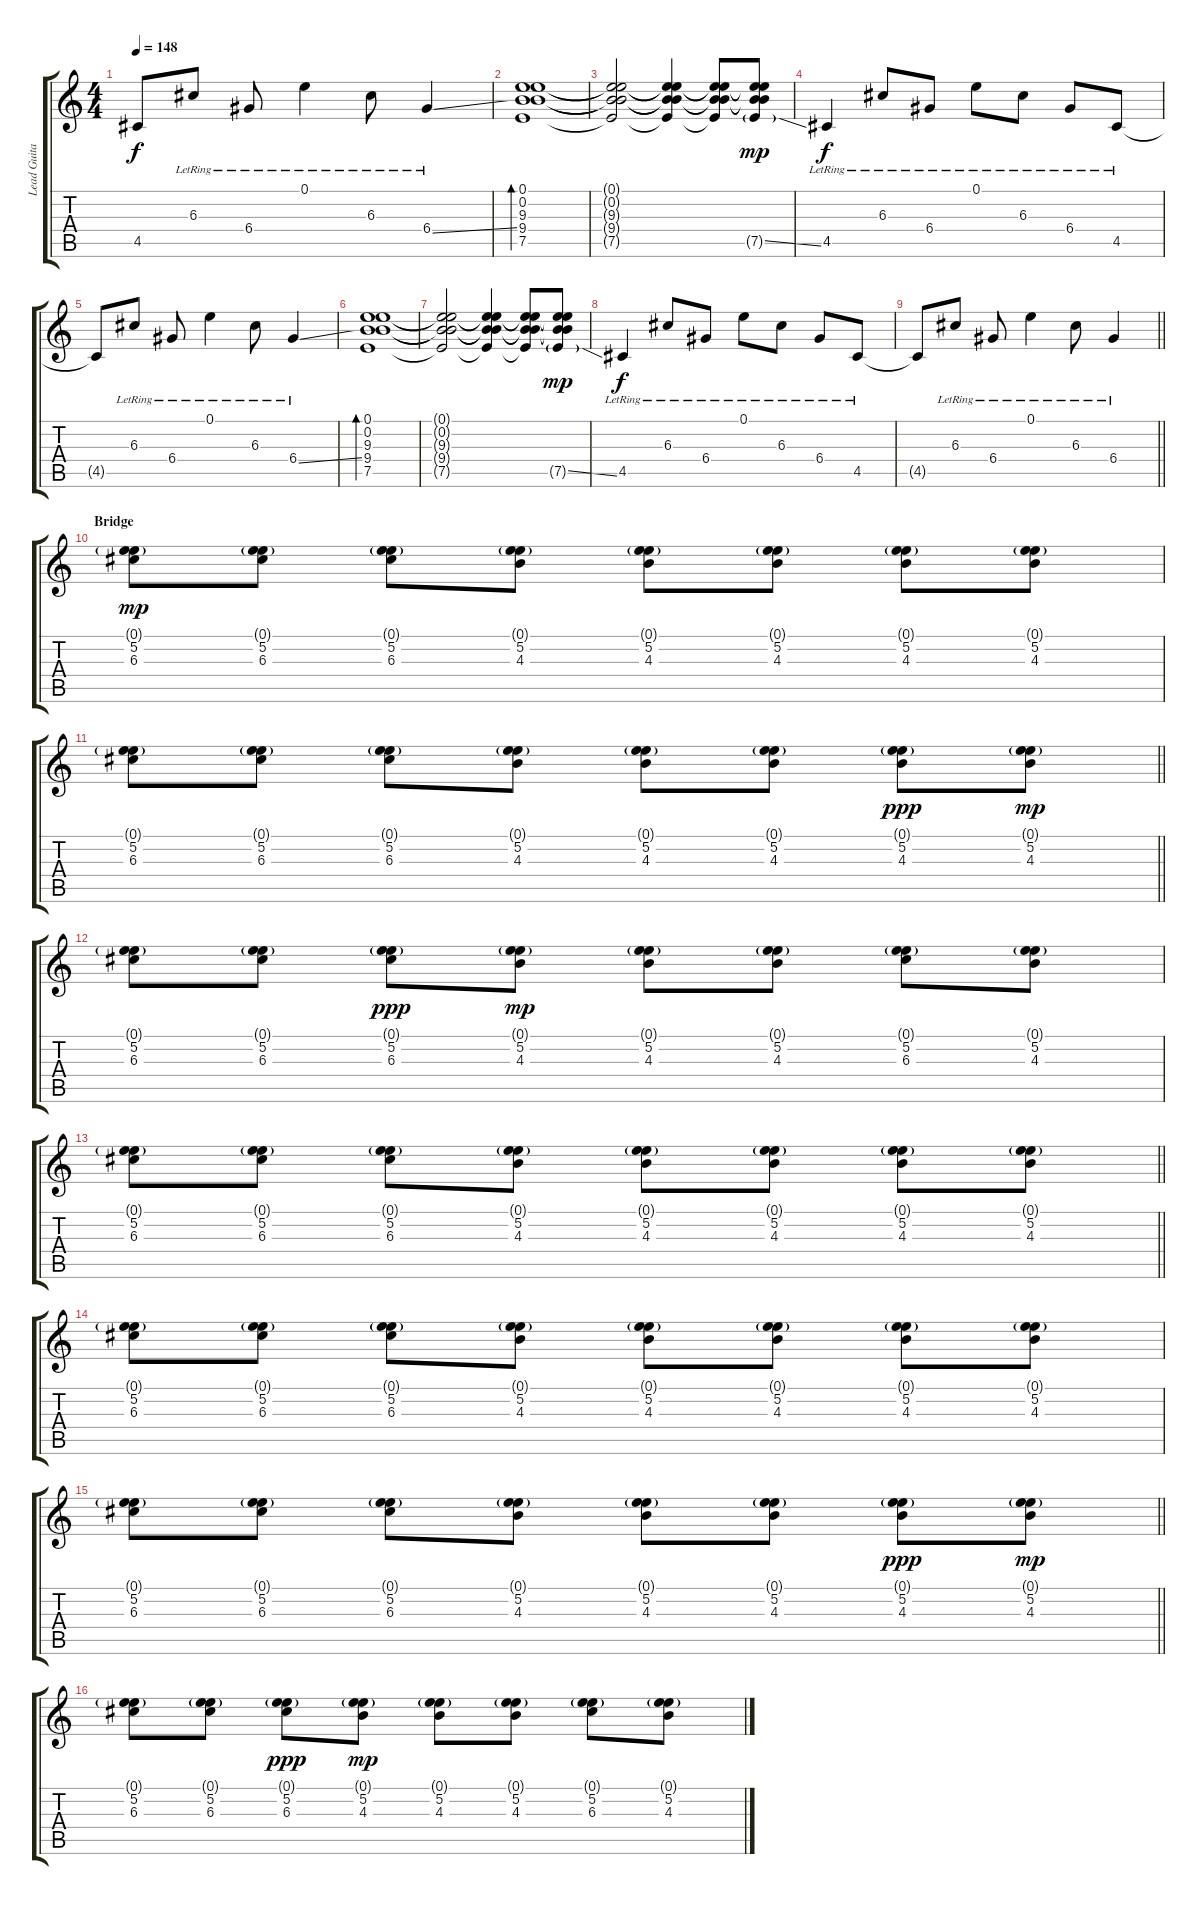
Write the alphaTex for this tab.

\track ("Lead Guitar" "Lead Guita") {instrument distortionguitar}
\staff {score tabs}
\tuning (E4 B3 G3 D3 A2 E2) {hide}
\ts (4 4)
\tempo 148
\clef g2
\ks c
4.5{t}.8{dy f} 6.3{lr}.8 6.4{lr}.8 0.1{lr}.4 6.3{lr}.8 6.4{ss lr}.4 |
(0.1 0.2 9.3 9.4 7.5).1{bd 120} |
(0.1{t} 0.2{t} 9.3{t} 9.4{t} 7.5{t}).2 (0.1{t} 0.2{t} 9.3{t} 9.4{t} 7.5{t}).4 (0.1{t} 0.2{t} 9.3{t} 9.4{t} 7.5{t}).8 (0.1{t} 0.2{t} 9.3{t} 9.4{t} 7.5{ss g}).8{dy mp} |
4.5{lr}.4{dy f} 6.3{lr}.8 6.4{lr}.8 0.1{lr}.8 6.3{lr}.8 6.4{lr}.8 4.5{lr}.8 |
4.5{t}.8 6.3{lr}.8 6.4{lr}.8 0.1{lr}.4 6.3{lr}.8 6.4{ss lr}.4 |
(0.1 0.2 9.3 9.4 7.5).1{bd 120} |
(0.1{t} 0.2{t} 9.3{t} 9.4{t} 7.5{t}).2 (0.1{t} 0.2{t} 9.3{t} 9.4{t} 7.5{t}).4 (0.1{t} 0.2{t} 9.3{t} 9.4{t} 7.5{t}).8 (0.1{t} 0.2{t} 9.3{t} 9.4{t} 7.5{ss g}).8{dy mp} |
4.5{lr}.4{dy f} 6.3{lr}.8 6.4{lr}.8 0.1{lr}.8 6.3{lr}.8 6.4{lr}.8 4.5{lr}.8 |
\barLineRight lightlight
4.5{t}.8 6.3{lr}.8 6.4{lr}.8 0.1{lr}.4 6.3{lr}.8 6.4{lr}.4 |
\section ("" "Bridge")
(0.1{g} 5.2 6.3).8{dy mp} (0.1{g} 5.2 6.3).8 (0.1{g} 5.2 6.3).8 (0.1{g} 5.2 4.3).8 (0.1{g} 5.2 4.3).8 (0.1{g} 5.2 4.3).8 (0.1{g} 5.2 4.3).8 (0.1{g} 5.2 4.3).8 |
\barLineRight lightlight
(0.1{g} 5.2 6.3).8 (0.1{g} 5.2 6.3).8 (0.1{g} 5.2 6.3).8 (0.1{g} 5.2 4.3).8 (0.1{g} 5.2 4.3).8 (0.1{g} 5.2 4.3).8 (0.1{g} 5.2 4.3).8{dy ppp} (0.1{g} 5.2 4.3).8{dy mp} |
(0.1{g} 5.2 6.3).8 (0.1{g} 5.2 6.3).8 (0.1{g} 5.2 6.3).8{dy ppp} (0.1{g} 5.2 4.3).8{dy mp} (0.1{g} 5.2 4.3).8 (0.1{g} 5.2 4.3).8 (0.1{g} 5.2 6.3).8 (0.1{g} 5.2 4.3).8 |
\barLineRight lightlight
(0.1{g} 5.2 6.3).8 (0.1{g} 5.2 6.3).8 (0.1{g} 5.2 6.3).8 (0.1{g} 5.2 4.3).8 (0.1{g} 5.2 4.3).8 (0.1{g} 5.2 4.3).8 (0.1{g} 5.2 4.3).8 (0.1{g} 5.2 4.3).8 |
(0.1{g} 5.2 6.3).8 (0.1{g} 5.2 6.3).8 (0.1{g} 5.2 6.3).8 (0.1{g} 5.2 4.3).8 (0.1{g} 5.2 4.3).8 (0.1{g} 5.2 4.3).8 (0.1{g} 5.2 4.3).8 (0.1{g} 5.2 4.3).8 |
\barLineRight lightlight
(0.1{g} 5.2 6.3).8 (0.1{g} 5.2 6.3).8 (0.1{g} 5.2 6.3).8 (0.1{g} 5.2 4.3).8 (0.1{g} 5.2 4.3).8 (0.1{g} 5.2 4.3).8 (0.1{g} 5.2 4.3).8{dy ppp} (0.1{g} 5.2 4.3).8{dy mp} |
(0.1{g} 5.2 6.3).8 (0.1{g} 5.2 6.3).8 (0.1{g} 5.2 6.3).8{dy ppp} (0.1{g} 5.2 4.3).8{dy mp} (0.1{g} 5.2 4.3).8 (0.1{g} 5.2 4.3).8 (0.1{g} 5.2 6.3).8 (0.1{g} 5.2 4.3).8
